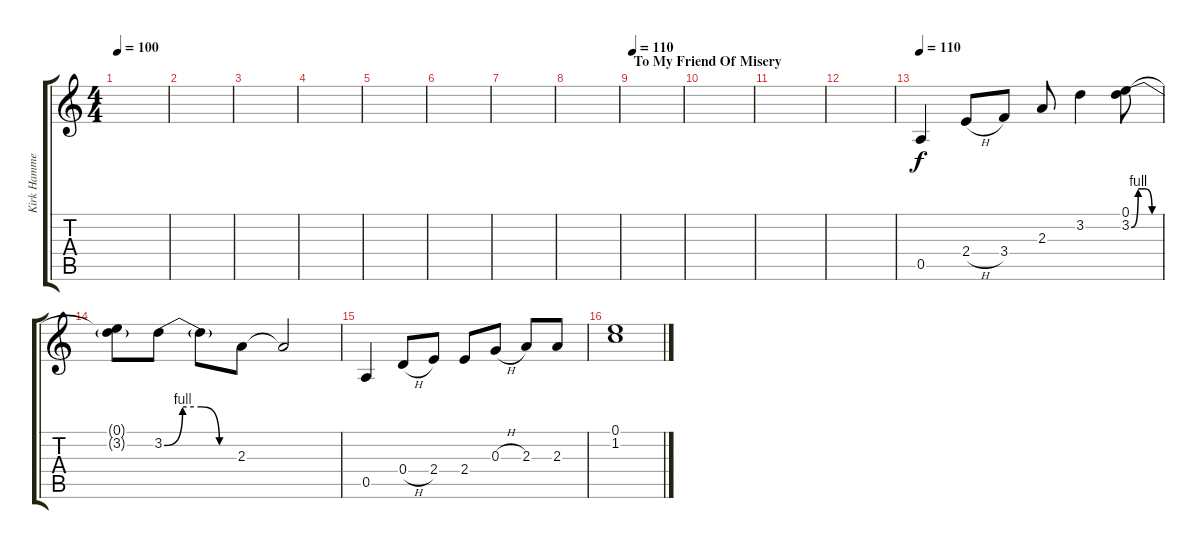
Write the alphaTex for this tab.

\track ("Kirk Hammett" "Kirk Hamme") {instrument overdrivenguitar}
\staff {score tabs}
\tuning (E4 B3 G3 D3 A2 E2) {hide}
\ts (4 4)
\tempo 100
\clef g2
\ks c
|
|
|
|
|
|
|
|
\section ("" "To My Friend Of Misery")
\tempo 110
|
|
|
|
\tempo 110
0.5.4 2.4{h}.8 3.4.8 2.3.8 3.2.4 (0.1 3.2{be (custom 0 0 15 4 30 4 45 0 60 0)}).8 |
(0.1{t} 3.2{t}).8 3.2{be (custom 0 0 15 4 30 4 45 0 60 0)}.8 3.2{t}.8 2.3.8 2.3{t}.2 |
0.5.4 0.4{h}.8 2.4.8 2.4.8 0.3{h}.8 2.3.8 2.3.8 |
(0.1 1.2).1
